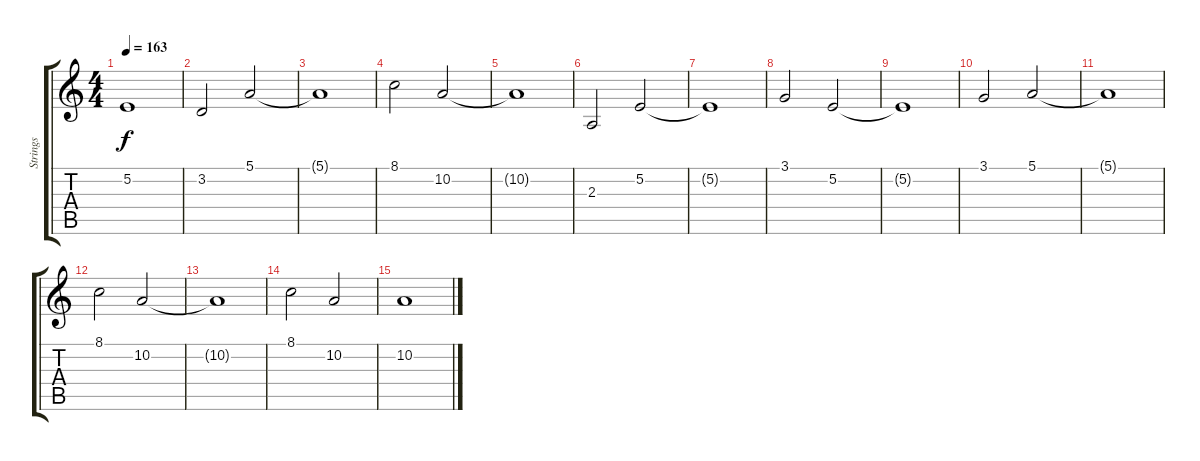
\track ("Strings" "Strings") {instrument stringensemble1}
\staff {score tabs}
\tuning (E4 B3 G3 D3 A2 E2) {hide}
\ts (4 4)
\tempo 163
\clef g2
\ks c
5.2{t}.1{dy f} |
3.2.2 5.1.2 |
5.1{t}.1 |
8.1.2 10.2.2 |
10.2{t}.1 |
2.3.2 5.2.2 |
5.2{t}.1 |
3.1.2 5.2.2 |
5.2{t}.1 |
3.1.2 5.1.2 |
5.1{t}.1 |
8.1.2 10.2.2 |
10.2{t}.1 |
8.1.2 10.2.2 |
10.2.1
